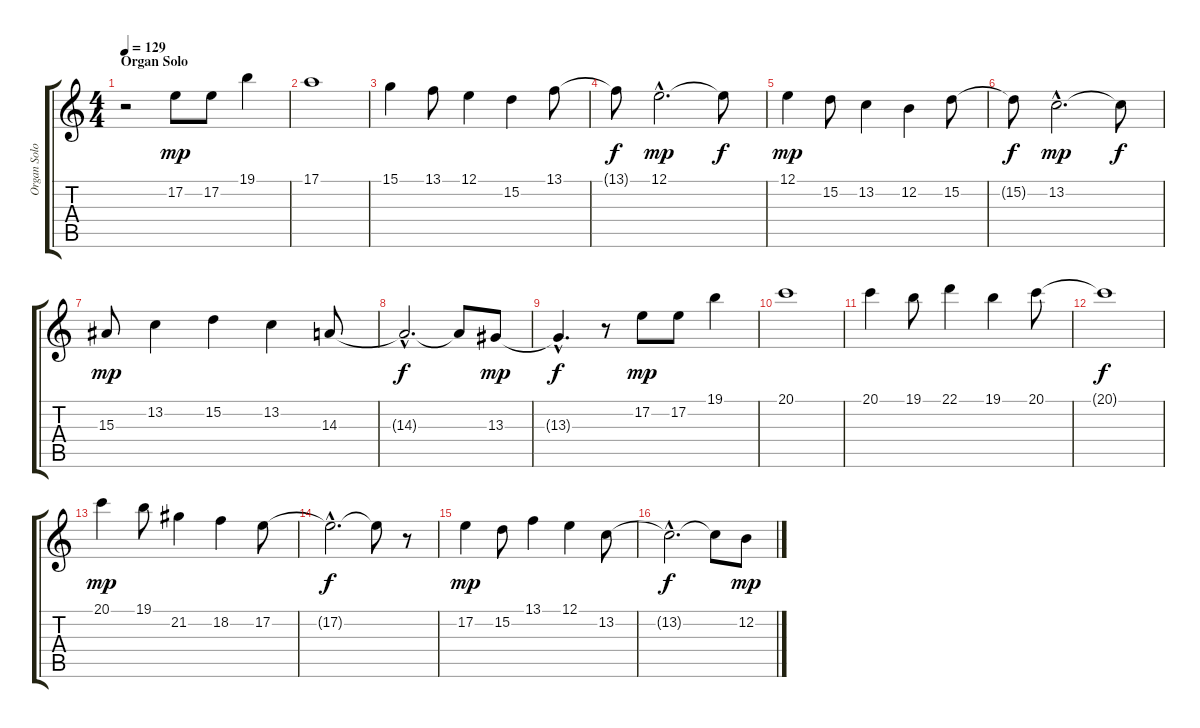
\track ("Organ Solo" "Organ Solo") {instrument drawbarorgan}
\staff {score tabs}
\tuning (E4 B3 G3 D3 A2 E2) {hide}
\ts (4 4)
\section ("" "Organ Solo")
\tempo 129
\clef g2
\ks c
r.2{dy mp} 17.2.8 17.2.8 19.1.4 |
17.1.1 |
15.1.4 13.1.8 12.1.4 15.2.4 13.1.8 |
13.1{t}.8{dy f} 12.1{hac}.2{d dy mp} 12.1{t}.8{dy f} |
12.1.4{dy mp} 15.2.8 13.2.4 12.2.4 15.2.8 |
15.2{t}.8{dy f} 13.2{hac}.2{d dy mp} 13.2{t}.8{dy f} |
15.3.8{dy mp} 13.2.4 15.2.4 13.2.4 14.3.8 |
14.3{hac t}.2{d dy f} 14.3{t}.8 13.3.8{dy mp} |
13.3{hac t}.4{d dy f} r.8 17.2.8{dy mp} 17.2.8 19.1.4 |
20.1.1 |
20.1.4 19.1.8 22.1.4 19.1.4 20.1.8 |
20.1{t}.1{dy f} |
20.1.4{dy mp} 19.1.8 21.2.4 18.2.4 17.2.8 |
17.2{hac t}.2{d dy f} 17.2{t}.8 r.8 |
17.2.4{dy mp} 15.2.8 13.1.4 12.1.4 13.2.8 |
13.2{hac t}.2{d dy f} 13.2{t}.8 12.2.8{dy mp}
